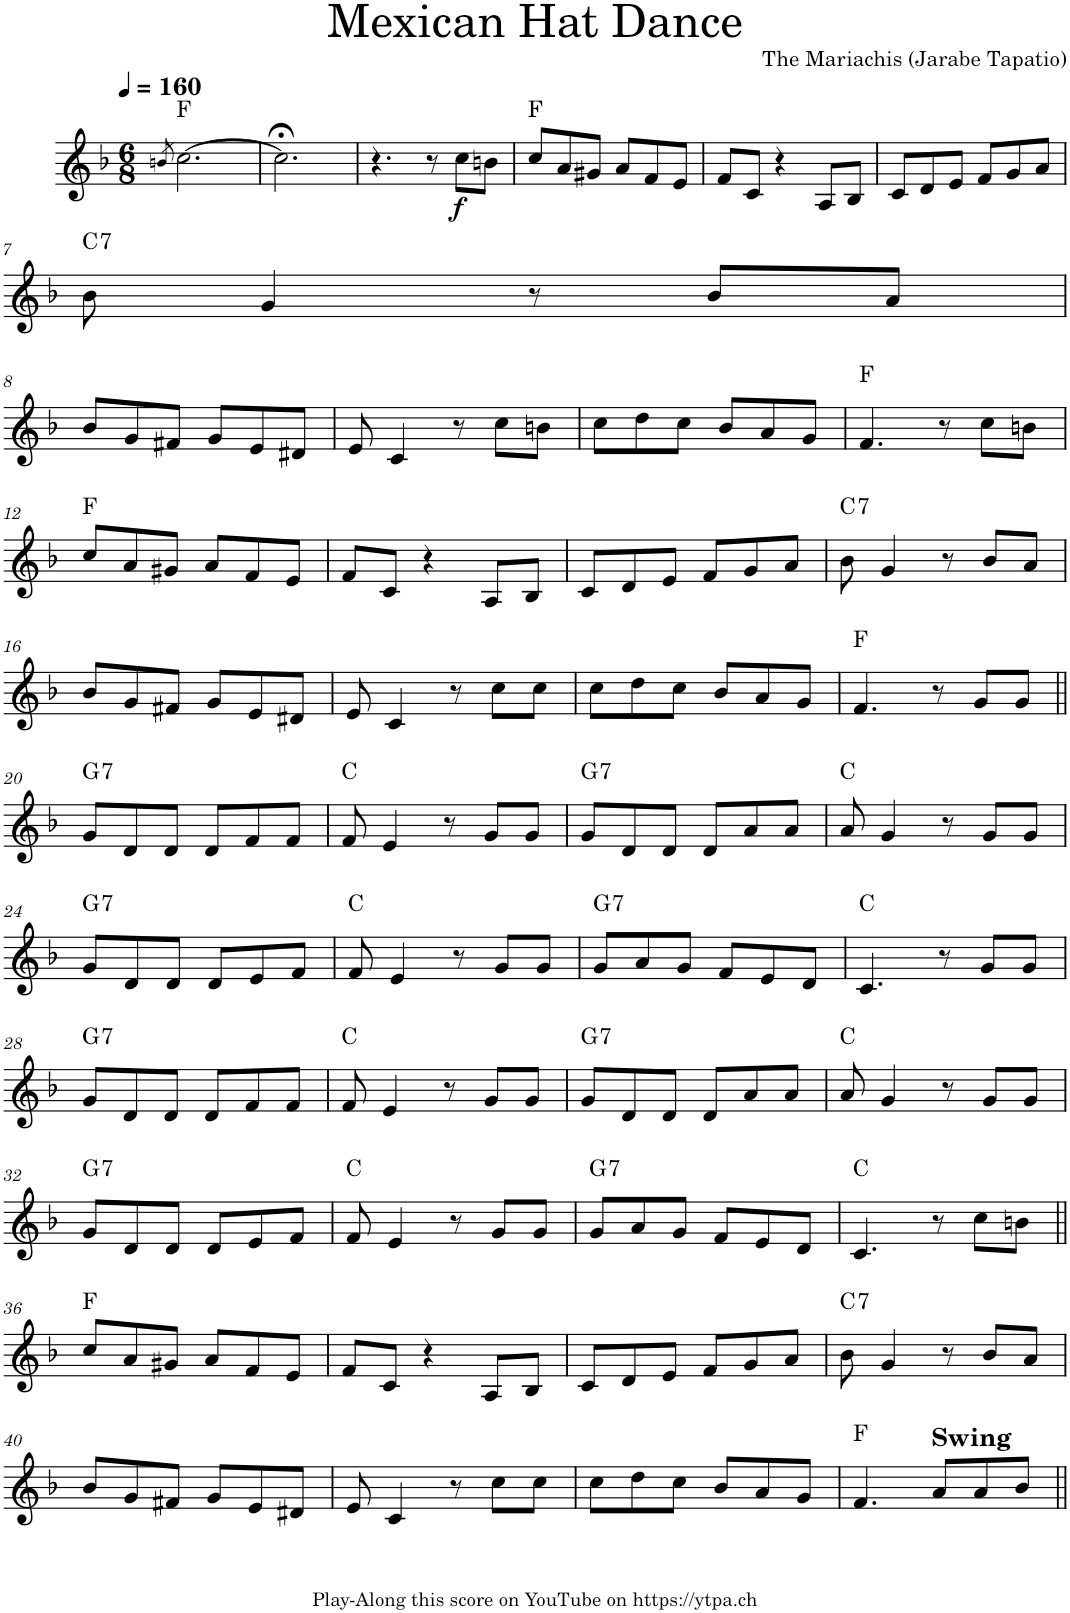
**kern	**dynam	**harte
*part1	*part1	*part1
*staff1	*staff1	*
*I"Trumpet	*	*
*I'Tp.	*	*
*clefG2	*	*
*k[b-]	*	*
*M6/8	*	*
*MM160	*	*
=1	=1	=1
8qbn/	.	.
[2.cc\	.	F:maj
=2	=2	=2
2.cc;<\]	.	.
=3	=3	=3
4.r	.	.
8r	.	.
!	!LO:DY:b	!
8cc\L	f	.
8bn\J	.	.
=4	=4	=4
8cc/L	.	F:maj
8a/	.	.
8g#X/J	.	.
8a/L	.	.
8f/	.	.
8e/J	.	.
=5	=5	=5
8f/L	.	.
8c/J	.	.
4r	.	.
8A/L	.	.
8B-/J	.	.
=6	=6	=6
8c/L	.	.
8d/	.	.
8e/J	.	.
8f/L	.	.
8g/	.	.
8a/J	.	.
!!LO:LB:g=z
=7	=7	=7
!	!	!LO:H:kt=7
8b-\	.	C:7
4g/	.	.
8r	.	.
8b-/L	.	.
8a/J	.	.
!!LO:LB:g=z
=8	=8	=8
8b-/L	.	.
8g/	.	.
8f#X/J	.	.
8g/L	.	.
8e/	.	.
8d#X/J	.	.
=9	=9	=9
8e/	.	.
4c/	.	.
8r	.	.
8cc\L	.	.
8bn\J	.	.
=10	=10	=10
8cc\L	.	.
8dd\	.	.
8cc\J	.	.
8b-/L	.	.
8a/	.	.
8g/J	.	.
=11	=11	=11
4.f/	.	F:maj
8r	.	.
8cc\L	.	.
8bn\J	.	.
!!LO:LB:g=z
=12	=12	=12
8cc/L	.	F:maj
8a/	.	.
8g#X/J	.	.
8a/L	.	.
8f/	.	.
8e/J	.	.
=13	=13	=13
8f/L	.	.
8c/J	.	.
4r	.	.
8A/L	.	.
8B-/J	.	.
=14	=14	=14
8c/L	.	.
8d/	.	.
8e/J	.	.
8f/L	.	.
8g/	.	.
8a/J	.	.
=15	=15	=15
!	!	!LO:H:kt=7
8b-\	.	C:7
4g/	.	.
8r	.	.
8b-/L	.	.
8a/J	.	.
!!LO:LB:g=z
=16	=16	=16
8b-/L	.	.
8g/	.	.
8f#X/J	.	.
8g/L	.	.
8e/	.	.
8d#X/J	.	.
=17	=17	=17
8e/	.	.
4c/	.	.
8r	.	.
8cc\L	.	.
8cc\J	.	.
=18	=18	=18
8cc\L	.	.
8dd\	.	.
8cc\J	.	.
8b-/L	.	.
8a/	.	.
8g/J	.	.
=19	=19	=19
4.f/	.	F:maj
8r	.	.
8g/L	.	.
8g/J	.	.
!!LO:LB:g=z
=20||	=20||	=20||
!	!	!LO:H:kt=7
8g/L	.	G:7
8d/	.	.
8d/J	.	.
8d/L	.	.
8f/	.	.
8f/J	.	.
=21	=21	=21
8f/	.	C:maj
4e/	.	.
8r	.	.
8g/L	.	.
8g/J	.	.
=22	=22	=22
!	!	!LO:H:kt=7
8g/L	.	G:7
8d/	.	.
8d/J	.	.
8d/L	.	.
8a/	.	.
8a/J	.	.
=23	=23	=23
8a/	.	C:maj
4g/	.	.
8r	.	.
8g/L	.	.
8g/J	.	.
!!LO:LB:g=z
=24	=24	=24
!	!	!LO:H:kt=7
8g/L	.	G:7
8d/	.	.
8d/J	.	.
8d/L	.	.
8e/	.	.
8f/J	.	.
=25	=25	=25
8f/	.	C:maj
4e/	.	.
8r	.	.
8g/L	.	.
8g/J	.	.
=26	=26	=26
!	!	!LO:H:kt=7
8g/L	.	G:7
8a/	.	.
8g/J	.	.
8f/L	.	.
8e/	.	.
8d/J	.	.
=27	=27	=27
4.c/	.	C:maj
8r	.	.
8g/L	.	.
8g/J	.	.
!!LO:LB:g=z
=28	=28	=28
!	!	!LO:H:kt=7
8g/L	.	G:7
8d/	.	.
8d/J	.	.
8d/L	.	.
8f/	.	.
8f/J	.	.
=29	=29	=29
8f/	.	C:maj
4e/	.	.
8r	.	.
8g/L	.	.
8g/J	.	.
=30	=30	=30
!	!	!LO:H:kt=7
8g/L	.	G:7
8d/	.	.
8d/J	.	.
8d/L	.	.
8a/	.	.
8a/J	.	.
=31	=31	=31
8a/	.	C:maj
4g/	.	.
8r	.	.
8g/L	.	.
8g/J	.	.
!!LO:LB:g=z
=32	=32	=32
!	!	!LO:H:kt=7
8g/L	.	G:7
8d/	.	.
8d/J	.	.
8d/L	.	.
8e/	.	.
8f/J	.	.
=33	=33	=33
8f/	.	C:maj
4e/	.	.
8r	.	.
8g/L	.	.
8g/J	.	.
=34	=34	=34
!	!	!LO:H:kt=7
8g/L	.	G:7
8a/	.	.
8g/J	.	.
8f/L	.	.
8e/	.	.
8d/J	.	.
=35	=35	=35
4.c/	.	C:maj
8r	.	.
8cc\L	.	.
8bn\J	.	.
!!LO:LB:g=z
=36||	=36||	=36||
8cc/L	.	F:maj
8a/	.	.
8g#X/J	.	.
8a/L	.	.
8f/	.	.
8e/J	.	.
=37	=37	=37
8f/L	.	.
8c/J	.	.
4r	.	.
8A/L	.	.
8B-/J	.	.
=38	=38	=38
8c/L	.	.
8d/	.	.
8e/J	.	.
8f/L	.	.
8g/	.	.
8a/J	.	.
=39	=39	=39
!	!	!LO:H:kt=7
8b-\	.	C:7
4g/	.	.
8r	.	.
8b-/L	.	.
8a/J	.	.
!!LO:LB:g=z
=40	=40	=40
8b-/L	.	.
8g/	.	.
8f#X/J	.	.
8g/L	.	.
8e/	.	.
8d#X/J	.	.
=41	=41	=41
8e/	.	.
4c/	.	.
8r	.	.
8cc\L	.	.
8cc\J	.	.
=42	=42	=42
8cc\L	.	.
8dd\	.	.
8cc\J	.	.
8b-/L	.	.
8a/	.	.
8g/J	.	.
=43	=43	=43
4.f/	.	F:maj
!LO:TX:a:B:t=Swing	!	!
8a/L	.	.
8a/	.	.
8b-/J	.	.
=||	=||	=||
*-	*-	*-
